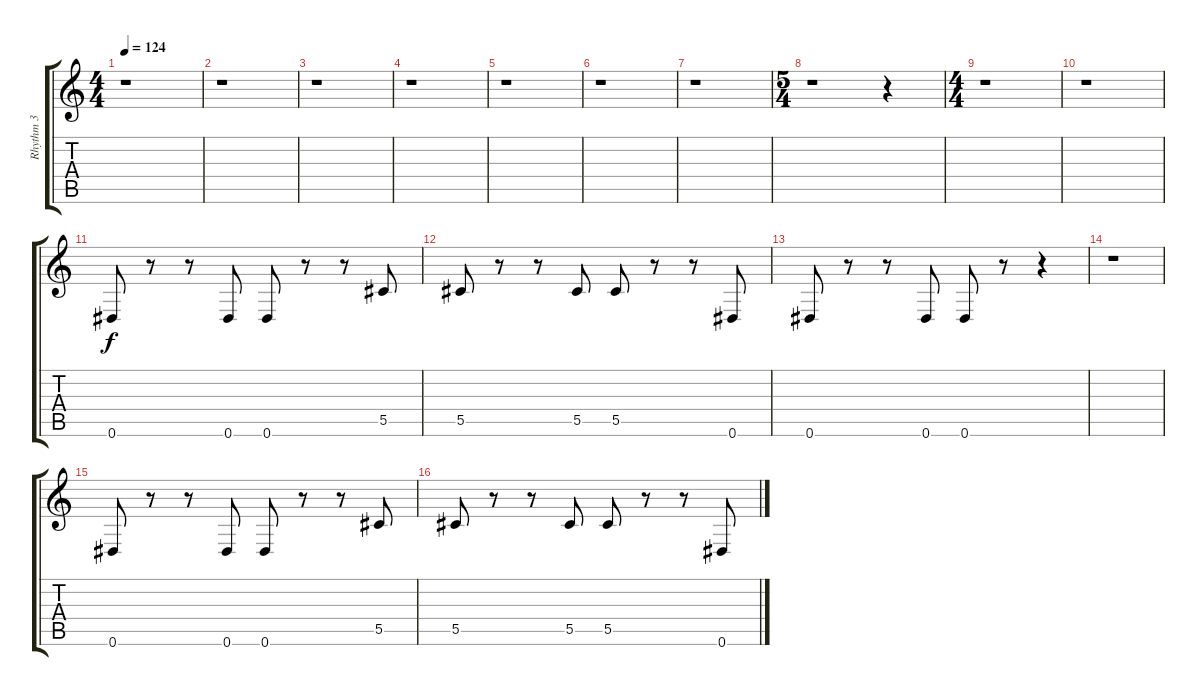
\track ("Rhythm 3" "Rhythm 3") {instrument overdrivenguitar}
\staff {score tabs}
\tuning (Eb4 Bb3 Gb3 Db3 Ab2 Eb2) {hide}
\ts (4 4)
\tempo 124
\clef g2
\ks c
r.1{dy f} |
r.1 |
r.1 |
r.1 |
r.1 |
r.1 |
r.1 |
\ts (5 4)
r.1 r.4 |
\ts (4 4)
r.1 |
r.1 |
0.6.8 r.8 r.8 0.6.8 0.6.8 r.8 r.8 5.5.8 |
5.5.8 r.8 r.8 5.5.8 5.5.8 r.8 r.8 0.6.8 |
0.6.8 r.8 r.8 0.6.8 0.6.8 r.8 r.4 |
r.1 |
0.6.8 r.8 r.8 0.6.8 0.6.8 r.8 r.8 5.5.8 |
5.5.8 r.8 r.8 5.5.8 5.5.8 r.8 r.8 0.6.8
